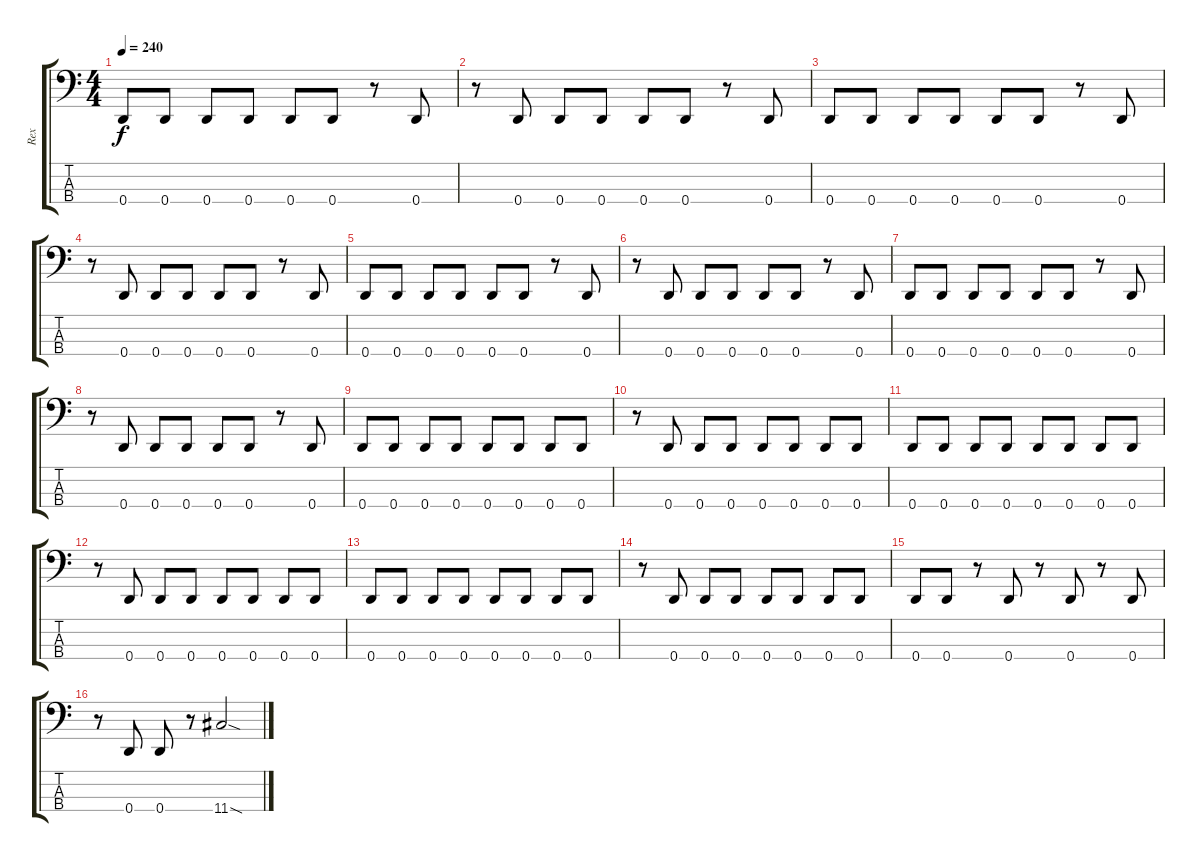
\track ("Rex" "Rex") {instrument electricbasspick}
\staff {score tabs}
\tuning (F2 C2 G1 D1) {hide}
\ts (4 4)
\tempo 240
\clef f4
\ks c
0.4.8{dy f instrument electricbasspick} 0.4.8 0.4.8 0.4.8 0.4.8 0.4.8 r.8 0.4.8 |
r.8 0.4.8 0.4.8 0.4.8 0.4.8 0.4.8 r.8 0.4.8 |
0.4.8 0.4.8 0.4.8 0.4.8 0.4.8 0.4.8 r.8 0.4.8 |
r.8 0.4.8 0.4.8 0.4.8 0.4.8 0.4.8 r.8 0.4.8 |
0.4.8 0.4.8 0.4.8 0.4.8 0.4.8 0.4.8 r.8 0.4.8 |
r.8 0.4.8 0.4.8 0.4.8 0.4.8 0.4.8 r.8 0.4.8 |
0.4.8 0.4.8 0.4.8 0.4.8 0.4.8 0.4.8 r.8 0.4.8 |
r.8 0.4.8 0.4.8 0.4.8 0.4.8 0.4.8 r.8 0.4.8 |
0.4.8 0.4.8 0.4.8 0.4.8 0.4.8 0.4.8 0.4.8 0.4.8 |
r.8 0.4.8 0.4.8 0.4.8 0.4.8 0.4.8 0.4.8 0.4.8 |
0.4.8 0.4.8 0.4.8 0.4.8 0.4.8 0.4.8 0.4.8 0.4.8 |
r.8 0.4.8 0.4.8 0.4.8 0.4.8 0.4.8 0.4.8 0.4.8 |
0.4.8 0.4.8 0.4.8 0.4.8 0.4.8 0.4.8 0.4.8 0.4.8 |
r.8 0.4.8 0.4.8 0.4.8 0.4.8 0.4.8 0.4.8 0.4.8 |
0.4.8 0.4.8 r.8 0.4.8 r.8 0.4.8 r.8 0.4.8 |
r.8 0.4.8 0.4.8 r.8 11.4{sod}.2
